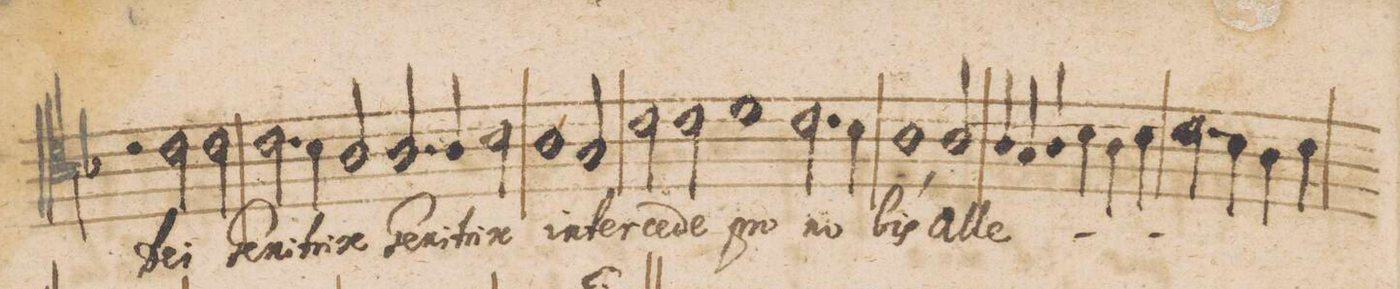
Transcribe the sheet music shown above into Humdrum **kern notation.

**kern	**text
*I"Tenor Primus	*
*clefC4	*
*k[b-]	*
*M3/2	*
2rc	.
2c\	De-
2c\	-i
=22	=22
2.c\	Ge-
4B-\	-ni-
2A/	-trix
=23-	=23-
2.A/	Ge-
4A/	-ni-
2B-\	-trix
=24	=24
1A	in-
2G/	-ter-
=25	=25
2c\	-ce-
2c\	-de
1d	pro
=26-	=26-
2.c\	no-
4B-\	.
=27	=27
1A,<	-bis
2A/	Al-
=28	=28
4A/	-le-
4G/	.
4A/	.
4B-\	.
4A\	.
4B-\	.
=29	=29
2.c\	.
4B-\	.
4A\	.
4B-\	.
=30	=30
*-	*-
